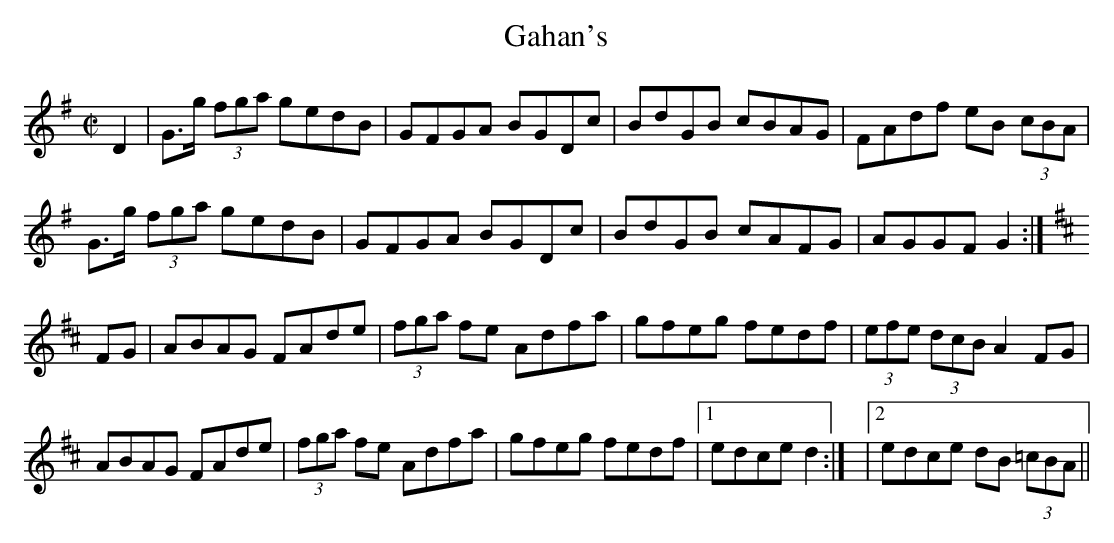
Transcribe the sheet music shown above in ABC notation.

X:1
T: Gahan's
L: 1/8
M: C|
K: G
D2 | G>g (3fga gedB | GFGA BGDc | BdGB cBAG |\
FAdf eB (3cBA |
G>g (3fga gedB | GFGA BGDc | BdGB cAFG | AGGF G2 :|
K: D
FG | ABAG FAde | (3fga fe Adfa | gfeg fedf |\
(3efe (3dcB A2 FG|
ABAG FAde|(3fga fe Adfa|gfeg fedf|1 edce d2 :|\
|2 edce dB (3=cBA ||
